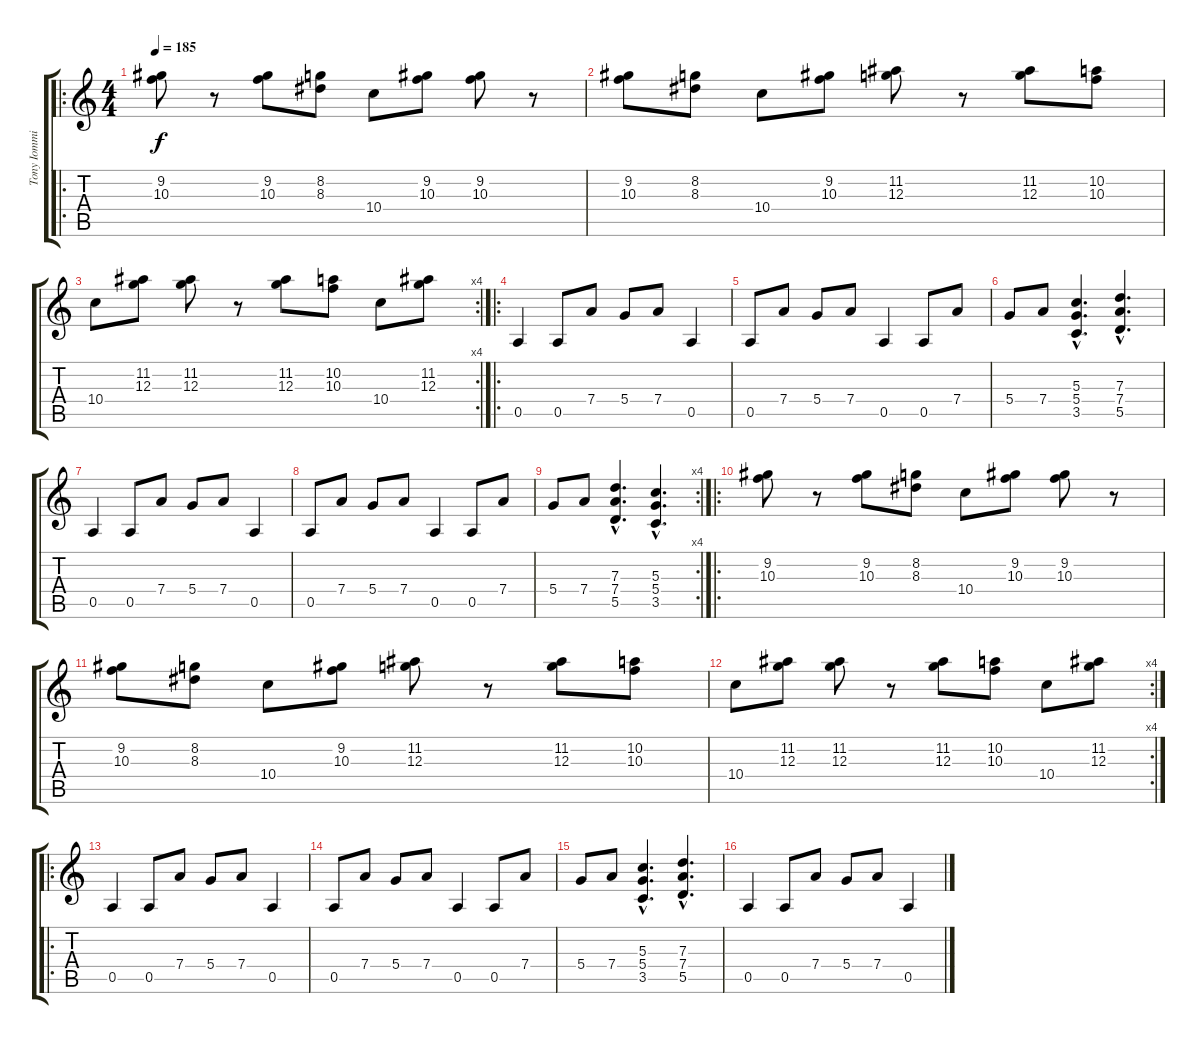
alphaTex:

\track ("Tony Iommi" "Tony Iommi") {instrument distortionguitar}
\staff {score tabs}
\tuning (E4 B3 G3 D3 A2 E2) {hide}
\ro
\ts (4 4)
\tempo 185
\clef g2
\ks c
(9.2 10.3).8{dy f} r.8 (9.2 10.3).8 (8.2 8.3).8 10.4.8 (9.2 10.3).8 (9.2 10.3).8 r.8 |
(9.2 10.3).8 (8.2 8.3).8 10.4.8 (9.2 10.3).8 (11.2 12.3).8 r.8 (11.2 12.3).8 (10.2 10.3).8 |
\rc 4
10.4.8 (11.2 12.3).8 (11.2 12.3).8 r.8 (11.2 12.3).8 (10.2 10.3).8 10.4.8 (11.2 12.3).8 |
\ro
0.5.4 0.5.8 7.4.8 5.4.8 7.4.8 0.5.4 |
0.5.8 7.4.8 5.4.8 7.4.8 0.5.4 0.5.8 7.4.8 |
5.4.8 7.4.8 (5.3{hac} 5.4{hac} 3.5{hac}).4{d} (7.3{hac} 7.4{hac} 5.5{hac}).4{d} |
0.5.4 0.5.8 7.4.8 5.4.8 7.4.8 0.5.4 |
0.5.8 7.4.8 5.4.8 7.4.8 0.5.4 0.5.8 7.4.8 |
\rc 4
5.4.8 7.4.8 (7.3{hac} 7.4{hac} 5.5{hac}).4{d} (5.3{hac} 5.4{hac} 3.5{hac}).4{d} |
\ro
(9.2 10.3).8 r.8 (9.2 10.3).8 (8.2 8.3).8 10.4.8 (9.2 10.3).8 (9.2 10.3).8 r.8 |
(9.2 10.3).8 (8.2 8.3).8 10.4.8 (9.2 10.3).8 (11.2 12.3).8 r.8 (11.2 12.3).8 (10.2 10.3).8 |
\rc 4
10.4.8 (11.2 12.3).8 (11.2 12.3).8 r.8 (11.2 12.3).8 (10.2 10.3).8 10.4.8 (11.2 12.3).8 |
\ro
0.5.4 0.5.8 7.4.8 5.4.8 7.4.8 0.5.4 |
0.5.8 7.4.8 5.4.8 7.4.8 0.5.4 0.5.8 7.4.8 |
5.4.8 7.4.8 (5.3{hac} 5.4{hac} 3.5{hac}).4{d} (7.3{hac} 7.4{hac} 5.5{hac}).4{d} |
0.5.4 0.5.8 7.4.8 5.4.8 7.4.8 0.5.4
